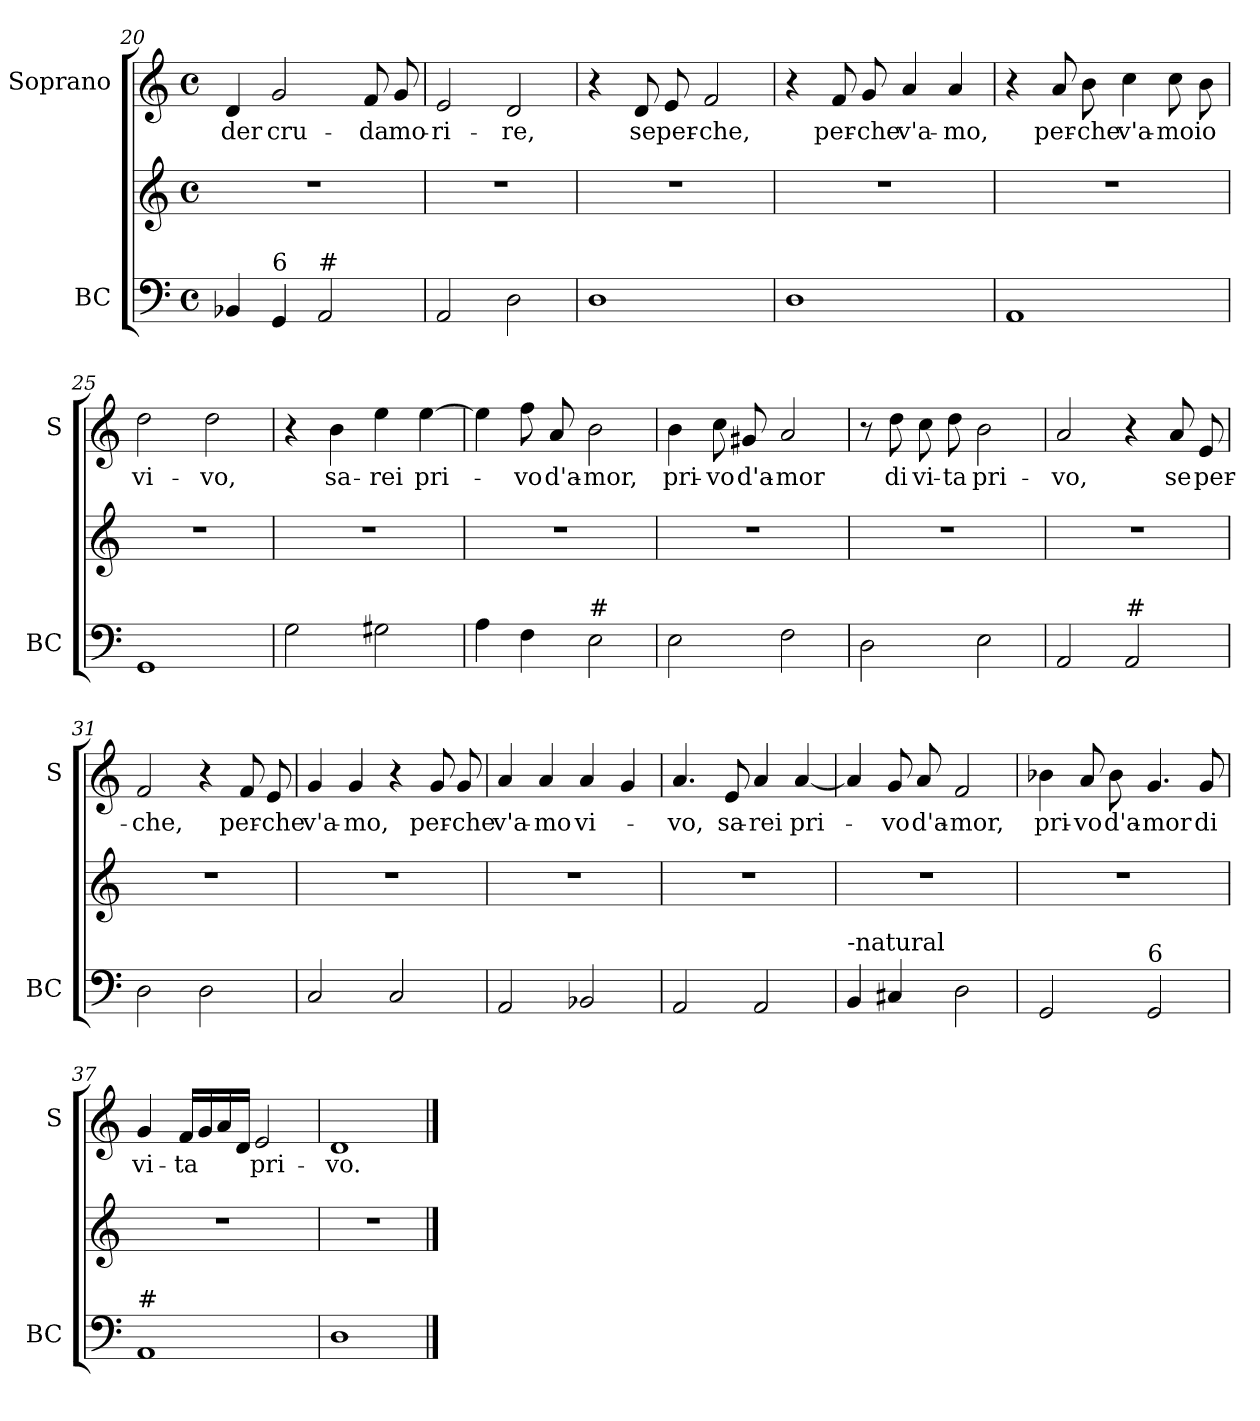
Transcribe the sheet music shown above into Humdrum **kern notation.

**kern	**kern	**kern	**text
*part2	*part2	*part1	*part1
*staff3	*staff2	*staff1	*staff1
*I"BC	*	*I"Soprano	*
*I'BC	*	*I'S	*
*clefF4	*clefG2	*clefG2	*
*k[]	*k[]	*k[]	*
*C:	*C:	*C:	*
*M4/4	*M4/4	*M4/4	*
*met(c)	*met(c)	*met(c)	*
=20	=20	=20	=20
!	!	!	!LO:LY:b
4BB-X/	1r	4d/	-der
!LO:TX:a:t=6	!	!	!
!	!	!	!LO:LY:b
4GG/	.	2g/	cru-
!LO:TX:a:t=#	!	!	!
2AA/	.	.	.
!	!	!	!LO:LY:b
.	.	8f/	-da
!	!	!	!LO:LY:b
.	.	8g/	mo-
!!LO:LB:g=z
=21	=21	=21	=21
!	!	!	!LO:LY:b
2AA/	1r	2e/	-ri-
!	!	!	!LO:LY:b
2D\	.	2d/	-re,
=22	=22	=22	=22
1D	1r	4r	.
!	!	!	!LO:LY:b
.	.	8d/	se
!	!	!	!LO:LY:b
.	.	8e/	per-
!	!	!	!LO:LY:b
.	.	2f/	-che,
=23	=23	=23	=23
1D	1r	4r	.
!	!	!	!LO:LY:b
.	.	8f/	per-
!	!	!	!LO:LY:b
.	.	8g/	-che
!	!	!	!LO:LY:b
.	.	4a/	v'a-
!	!	!	!LO:LY:b
.	.	4a/	-mo,
=24	=24	=24	=24
1AA	1r	4r	.
!	!	!	!LO:LY:b
.	.	8a/	per-
!	!	!	!LO:LY:b
.	.	8b\	-che
!	!	!	!LO:LY:b
.	.	4cc\	v'a-
!	!	!	!LO:LY:b
.	.	8cc\	-mo
!	!	!	!LO:LY:b
.	.	8b\	io
=25	=25	=25	=25
!	!	!	!LO:LY:b
1GG	1r	2dd\	vi-
!	!	!	!LO:LY:b
.	.	2dd\	-vo,
=26	=26	=26	=26
2G\	1r	4r	.
!	!	!	!LO:LY:b
.	.	4b\	sa-
!	!	!	!LO:LY:b
2G#X\	.	4ee\	-rei
!	!	!	!LO:LY:b
.	.	[4ee\	pri-
!!LO:LB:g=z
=27	=27	=27	=27
4A\	1r	4ee\]	.
!	!	!	!LO:LY:b
4F\	.	8ff\	-vo
!	!	!	!LO:LY:b
.	.	8a/	d'a-
!LO:TX:a:t=#	!	!	!
!	!	!	!LO:LY:b
2E\	.	2b\	-mor,
=28	=28	=28	=28
!	!	!	!LO:LY:b
2E\	1r	4b\	pri-
!	!	!	!LO:LY:b
.	.	8cc\	-vo
!	!	!	!LO:LY:b
.	.	8g#X/	d'a-
!	!	!	!LO:LY:b
2F\	.	2a/	-mor
=29	=29	=29	=29
2D\	1r	8r	.
!	!	!	!LO:LY:b
.	.	8dd\	di
!	!	!	!LO:LY:b
.	.	8cc\	vi-
!	!	!	!LO:LY:b
.	.	8dd\	-ta
!	!	!	!LO:LY:b
2E\	.	2b\	pri-
=30	=30	=30	=30
!	!	!	!LO:LY:b
2AA/	1r	2a/	-vo,
!LO:TX:a:t=#	!	!	!
2AA/	.	4r	.
!	!	!	!LO:LY:b
.	.	8a/	se
!	!	!	!LO:LY:b
.	.	8e/	per-
=31	=31	=31	=31
!	!	!	!LO:LY:b
2D\	1r	2f/	-che,
2D\	.	4r	.
!	!	!	!LO:LY:b
.	.	8f/	per-
!	!	!	!LO:LY:b
.	.	8e/	-che
=32	=32	=32	=32
!	!	!	!LO:LY:b
2C/	1r	4g/	v'a-
!	!	!	!LO:LY:b
.	.	4g/	-mo,
2C/	.	4r	.
!	!	!	!LO:LY:b
.	.	8g/	per-
!	!	!	!LO:LY:b
.	.	8g/	-che
!!LO:LB:g=z
=33	=33	=33	=33
!	!	!	!LO:LY:b
2AA/	1r	4a/	v'a-
!	!	!	!LO:LY:b
.	.	4a/	-mo
!	!	!	!LO:LY:b
2BB-X/	.	4a/	vi-
.	.	4g/	.
=34	=34	=34	=34
!	!	!	!LO:LY:b
2AA/	1r	4.a/	-vo,
!	!	!	!LO:LY:b
.	.	8e/	sa-
!	!	!	!LO:LY:b
2AA/	.	4a/	-rei
!	!	!	!LO:LY:b
.	.	[4a/	pri-
=35	=35	=35	=35
!LO:TX:a:t=-natural	!	!	!
4BB/	1r	4a/]	.
!	!	!	!LO:LY:b
4C#X/	.	8g/	-vo
!	!	!	!LO:LY:b
.	.	8a/	d'a-
!	!	!	!LO:LY:b
2D\	.	2f/	-mor,
=36	=36	=36	=36
!	!	!	!LO:LY:b
2GG/	1r	4b-X\	pri-
!	!	!	!LO:LY:b
.	.	8a/	-vo
!	!	!	!LO:LY:b
.	.	8b-\	d'a-
!LO:TX:a:t=6	!	!	!
!	!	!	!LO:LY:b
2GG/	.	4.g/	-mor
!	!	!	!LO:LY:b
.	.	8g/	di
=37	=37	=37	=37
!LO:TX:a:t=#	!	!	!
!	!	!	!LO:LY:b
1AA	1r	4g/	vi-
!	!	!	!LO:LY:b
.	.	16f/LL	-ta
.	.	16g/	.
.	.	16a/	.
.	.	16d/JJ	.
!	!	!	!LO:LY:b
.	.	2e/	pri-
=38	=38	=38	=38
!	!	!	!LO:LY:b
1D	1r	1d	-vo.
==	==	==	==
*-	*-	*-	*-
